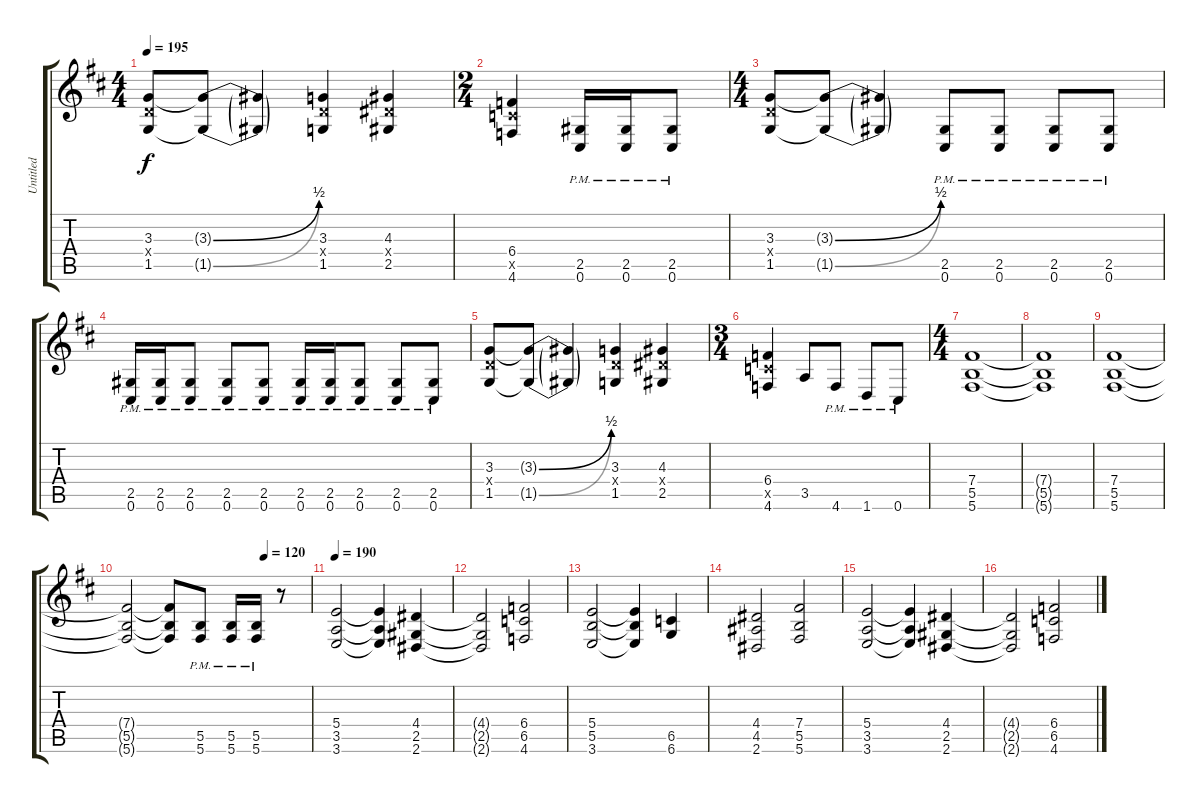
\track ("Untitled" "Untitled") {instrument distortionguitar}
\staff {score tabs}
\tuning (Db4 Ab3 E3 B2 Gb2 Db2) {hide}
\ts (4 4)
\tempo 195
\clef g2
\ks d
(3.3 3.4{x} 1.5).8{dy f} (3.3{be (bend 0 0 60 2) t} 1.5{be (bend 0 0 60 2) t}).8 (3.3{t} 1.5{t}).4 (3.3 3.4{x} 1.5).4 (4.3 4.4{x} 2.5).4 |
\ts (2 4)
(6.4 6.5{x} 4.6).4 (2.5{pm} 0.6{pm}).16 (2.5{pm} 0.6{pm}).16 (2.5{pm} 0.6{pm}).8 |
\ts (4 4)
(3.3 3.4{x} 1.5).8 (3.3{be (bend 0 0 60 2) t} 1.5{be (bend 0 0 60 2) t}).8 (3.3{t} 1.5{t}).4 (2.5{pm} 0.6{pm}).8 (2.5{pm} 0.6{pm}).8 (2.5{pm} 0.6{pm}).8 (2.5{pm} 0.6{pm}).8 |
(2.5{pm} 0.6{pm}).16 (2.5{pm} 0.6{pm}).16 (2.5{pm} 0.6{pm}).8 (2.5{pm} 0.6{pm}).8 (2.5{pm} 0.6{pm}).8 (2.5{pm} 0.6{pm}).16 (2.5{pm} 0.6{pm}).16 (2.5{pm} 0.6{pm}).8 (2.5{pm} 0.6{pm}).8 (2.5{pm} 0.6{pm}).8 |
(3.3 3.4{x} 1.5).8 (3.3{be (bend 0 0 60 2) t} 1.5{be (bend 0 0 60 2) t}).8 (3.3{t} 1.5{t}).4 (3.3 3.4{x} 1.5).4 (4.3 4.4{x} 2.5).4 |
\ts (3 4)
(6.4 6.5{x} 4.6).4 3.5.8 4.6{pm}.8 1.6{pm}.8 0.6{pm}.8 |
\ts (4 4)
(7.4 5.5 5.6).1 |
(7.4{t} 5.5{t} 5.6{t}).1 |
(7.4 5.5 5.6).1 |
\tempo (120 0.75)
(7.4{t} 5.5{t} 5.6{t}).2 (7.4{t} 5.5{t} 5.6{t}).8 (5.5{pm} 5.6{pm}).8 (5.5{pm} 5.6{pm}).16 (5.5{pm} 5.6{pm}).16 r.8 |
\tempo 190
(5.4 3.5 3.6).2 (5.4{t} 3.5{t} 3.6{t}).4 (4.4 2.5 2.6).4 |
(4.4{t} 2.5{t} 2.6{t}).2 (6.4 6.5 4.6).2 |
(5.4 5.5 3.6).2 (5.4{t} 5.5{t} 3.6{t}).4 (6.5 6.6).4 |
(4.4 4.5 2.6).2 (7.4 5.5 5.6).2 |
(5.4 3.5 3.6).2 (5.4{t} 3.5{t} 3.6{t}).4 (4.4 2.5 2.6).4 |
(4.4{t} 2.5{t} 2.6{t}).2 (6.4 6.5 4.6).2
